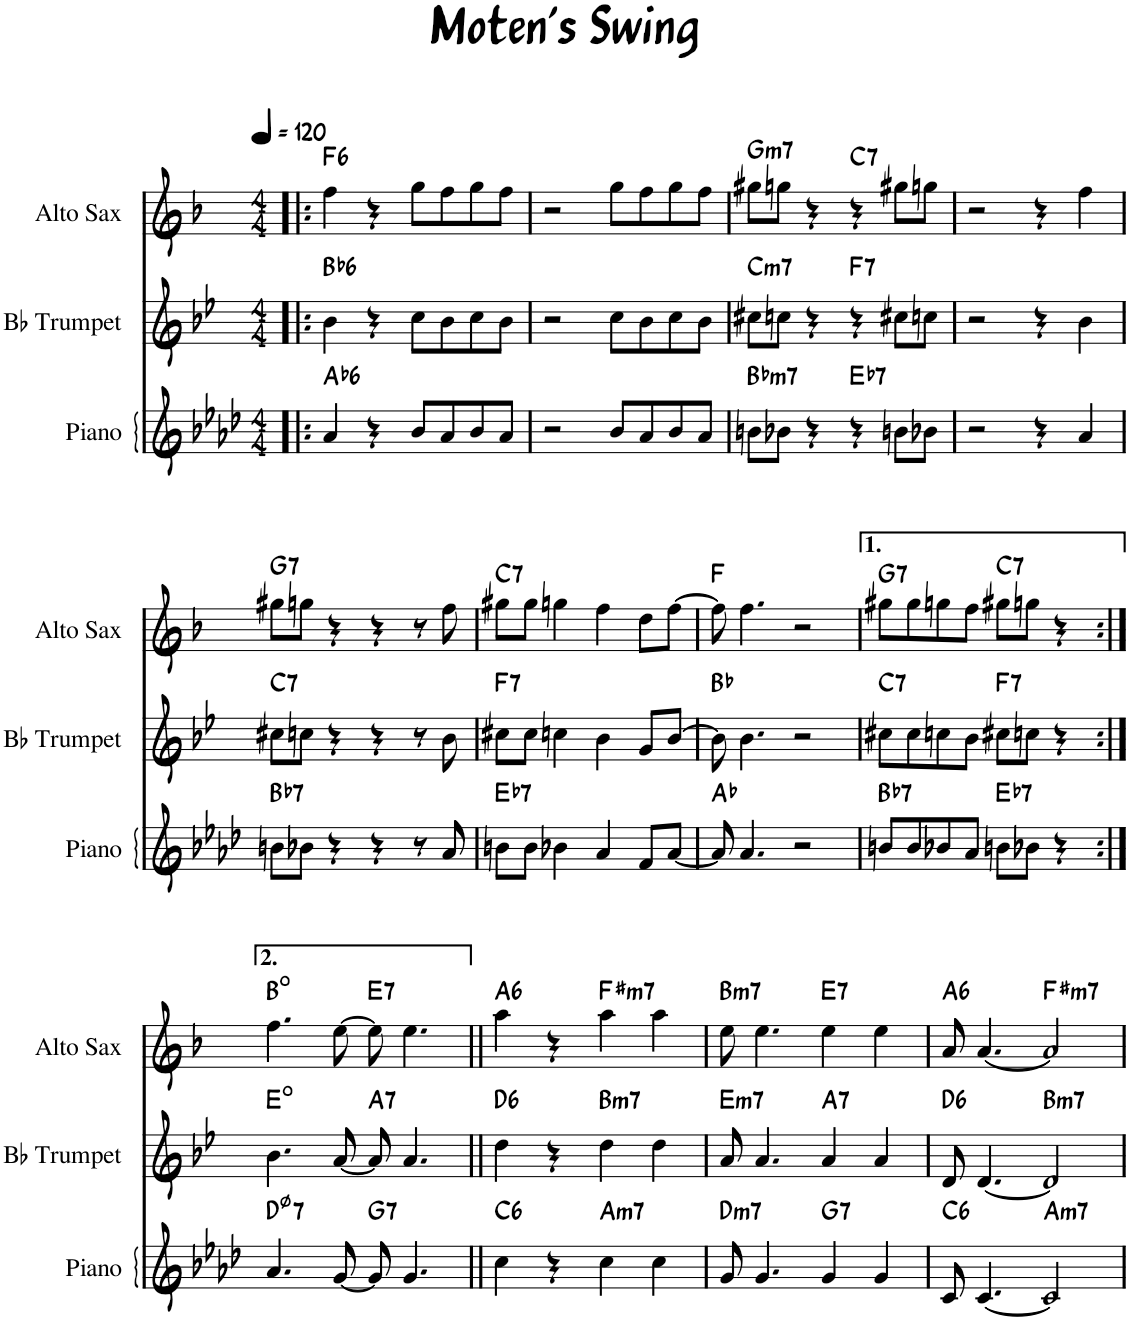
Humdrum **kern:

**kern	**harte	**kern	**harte	**kern	**harte
*part3	*part3	*part2	*part2	*part1	*part1
*staff3	*	*staff2	*	*staff1	*
*I"Piano	*	*I"Bb Trumpet	*	*I"Alto Sax	*
*I'Pno.	*	*I'Bb Tpt.	*	*I'Sax	*
*clefG2	*	*clefG2	*	*clefG2	*
*	*	*Trd1c2	*	*Trd5c9	*
*k[b-e-a-d-]	*	*k[b-e-]	*	*k[b-]	*
*M4/4	*	*M4/4	*	*M4/4	*
*MM120	*	*MM120	*	*MM120	*
=1!|:	=1!|:	=1!|:	=1!|:	=1!|:	=1!|:
!	!LO:H:kt=6	!	!LO:H:kt=6	!	!LO:H:kt=6
4a-/	Ab:maj6	4b-\	Bb:maj6	4ff\	F:maj6
4r	.	4r	.	4r	.
8b-/L	.	8cc\L	.	8gg\L	.
8a-/	.	8b-\	.	8ff\	.
8b-/	.	8cc\	.	8gg\	.
8a-/J	.	8b-\J	.	8ff\J	.
=2	=2	=2	=2	=2	=2
2r	.	2r	.	2r	.
8b-/L	.	8cc\L	.	8gg\L	.
8a-/	.	8b-\	.	8ff\	.
8b-/	.	8cc\	.	8gg\	.
8a-/J	.	8b-\J	.	8ff\J	.
=3	=3	=3	=3	=3	=3
!	!LO:H:kt=m7	!	!LO:H:kt=m7	!	!LO:H:kt=m7
8bn\L	Bb:min7	8cc#X\L	C:min7	8gg#X\L	G:min7
8b-X\J	.	8ccn\J	.	8ggn\J	.
4r	.	4r	.	4r	.
!	!LO:H:kt=7	!	!LO:H:kt=7	!	!LO:H:kt=7
4r	Eb:7	4r	F:7	4r	C:7
8bn\L	.	8cc#X\L	.	8gg#X\L	.
8b-X\J	.	8ccn\J	.	8ggn\J	.
=4	=4	=4	=4	=4	=4
2r	.	2r	.	2r	.
4r	.	4r	.	4r	.
4a-/	.	4b-\	.	4ff\	.
!!LO:LB:g=z
=1	=1	=1	=1	=1	=1
!	!LO:H:kt=7	!	!LO:H:kt=7	!	!LO:H:kt=7
8bn\L	Bb:7	8cc#X\L	C:7	8gg#X\L	G:7
8b-X\J	.	8ccn\J	.	8ggn\J	.
4r	.	4r	.	4r	.
4r	.	4r	.	4r	.
8r	.	8r	.	8r	.
8a-/	.	8b-\	.	8ff\	.
=2	=2	=2	=2	=2	=2
!	!LO:H:kt=7	!	!LO:H:kt=7	!	!LO:H:kt=7
8bn\L	Eb:7	8cc#X\L	F:7	8gg#X\L	C:7
8b\J	.	8cc#\J	.	8gg#\J	.
4b-X\	.	4ccn\	.	4ggn\	.
4a-/	.	4b-\	.	4ff\	.
8f/L	.	8g/L	.	8dd\L	.
[8a-/J	.	[8b-/J	.	[8ff\J	.
=3	=3	=3	=3	=3	=3
8a-/]	Ab:maj	8b-\]	Bb:maj	8ff\]	F:maj
4.a-/	.	4.b-\	.	4.ff\	.
2r	.	2r	.	2r	.
=4	=4	=4	=4	=4	=4
!	!LO:H:kt=7	!	!LO:H:kt=7	!	!LO:H:kt=7
8bn/L	Bb:7	8cc#X\L	C:7	8gg#X\L	G:7
8b/	.	8cc#\	.	8gg#\	.
8b-X/	.	8ccn\	.	8ggn\	.
8a-/J	.	8b-\J	.	8ff\J	.
!	!LO:H:kt=7	!	!LO:H:kt=7	!	!LO:H:kt=7
8bn\L	Eb:7	8cc#X\L	F:7	8gg#X\L	C:7
8b-X\J	.	8ccn\J	.	8ggn\J	.
4r	.	4r	.	4r	.
!!LO:LB:g=z
=1:|!	=1:|!	=1:|!	=1:|!	=1:|!	=1:|!
!	!LO:H:kt=7	!	!	!	!
4.a-/	D:hdim7	4.b-\	E:dim	4.ff\	B:dim
[8g/	.	[8a/	.	[8ee\	.
!	!LO:H:kt=7	!	!LO:H:kt=7	!	!LO:H:kt=7
8g/]	G:7	8a/]	A:7	8ee\]	E:7
4.g/	.	4.a/	.	4.ee\	.
=2||	=2||	=2||	=2||	=2||	=2||
!	!LO:H:kt=6	!	!LO:H:kt=6	!	!LO:H:kt=6
4cc\	C:maj6	4dd\	D:maj6	4aa\	A:maj6
4r	.	4r	.	4r	.
!	!LO:H:kt=m7	!	!LO:H:kt=m7	!	!LO:H:kt=m7
4cc\	A:min7	4dd\	B:min7	4aa\	F#:min7
4cc\	.	4dd\	.	4aa\	.
=3	=3	=3	=3	=3	=3
!	!LO:H:kt=m7	!	!LO:H:kt=m7	!	!LO:H:kt=m7
8g/	D:min7	8a/	E:min7	8ee\	B:min7
4.g/	.	4.a/	.	4.ee\	.
!	!LO:H:kt=7	!	!LO:H:kt=7	!	!LO:H:kt=7
4g/	G:7	4a/	A:7	4ee\	E:7
4g/	.	4a/	.	4ee\	.
=4	=4	=4	=4	=4	=4
!	!LO:H:kt=6	!	!LO:H:kt=6	!	!LO:H:kt=6
8c/	C:maj6	8d/	D:maj6	8a/	A:maj6
[4.c/	.	[4.d/	.	[4.a/	.
!	!LO:H:kt=m7	!	!LO:H:kt=m7	!	!LO:H:kt=m7
2c/]	A:min7	2d/]	B:min7	2a/]	F#:min7
=	=	=	=	=	=
*-	*-	*-	*-	*-	*-
